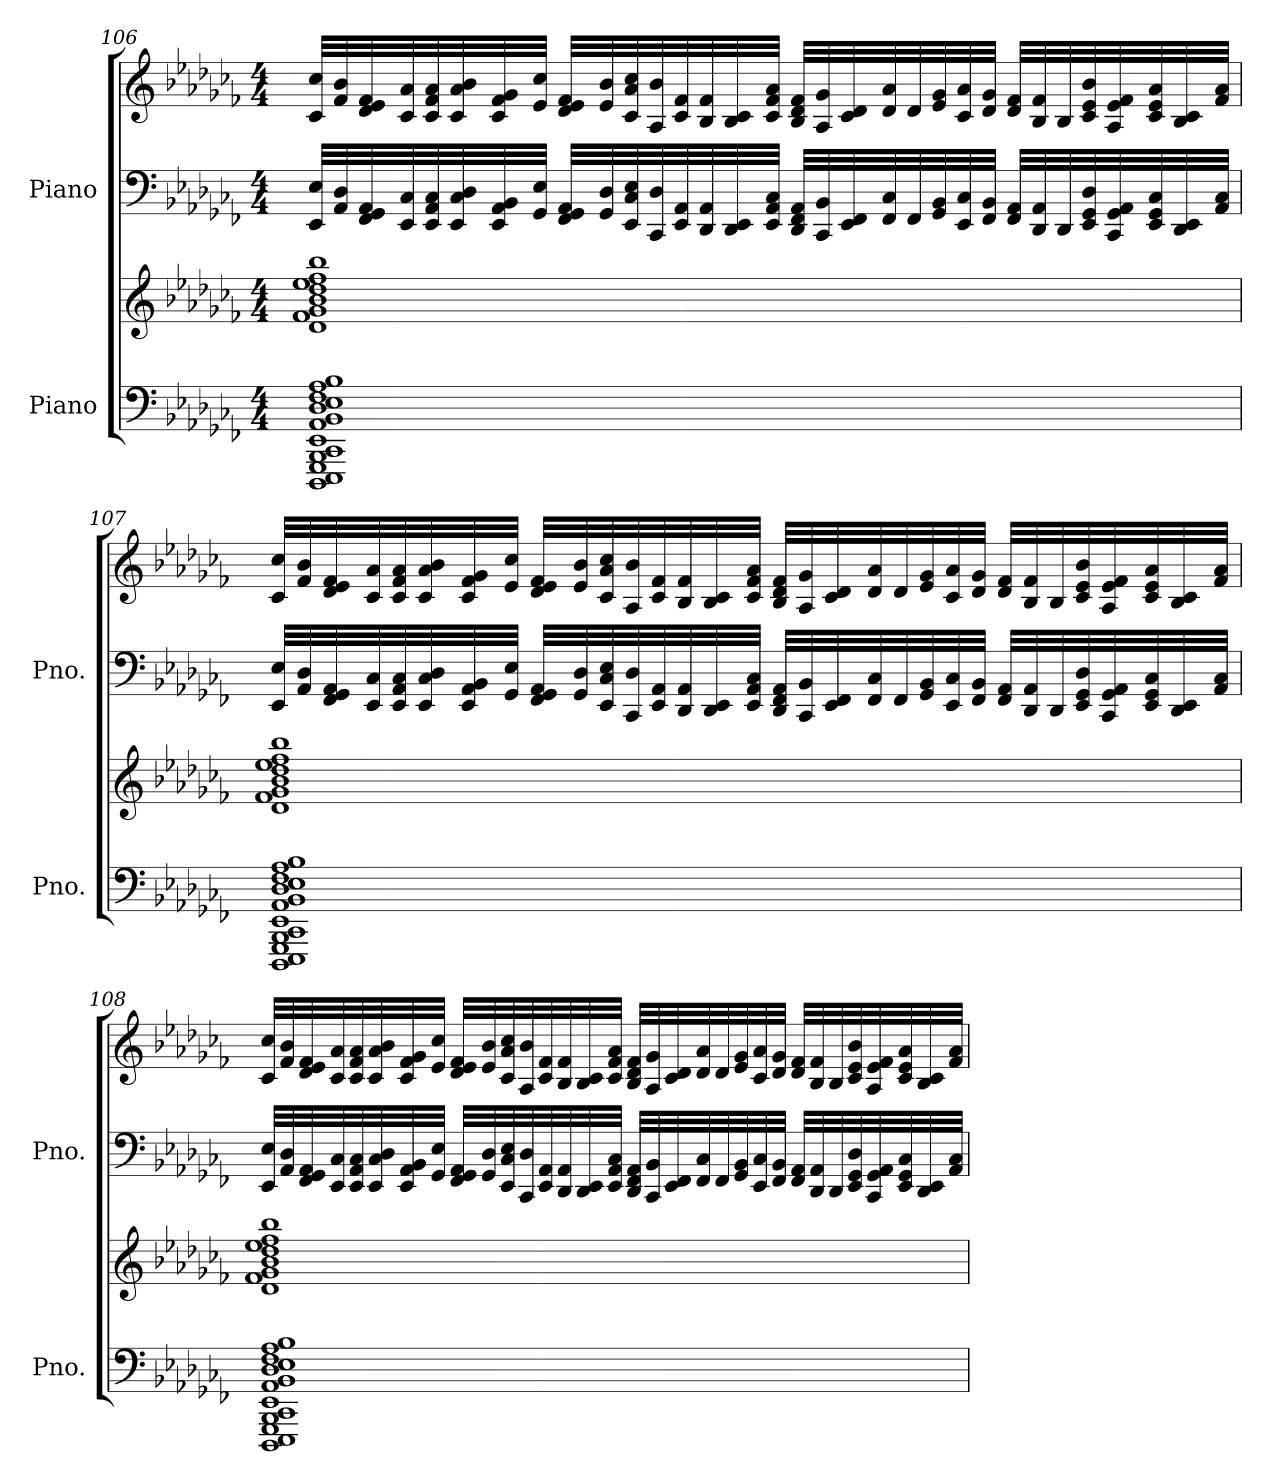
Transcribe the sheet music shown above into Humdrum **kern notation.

**kern	**kern	**kern	**kern
*part2	*part2	*part1	*part1
*staff4	*staff3	*staff2	*staff1
*I"Piano	*	*I"Piano	*
*I'Pno.	*	*I'Pno.	*
!!LO:LB:g=z
*clefF4	*clefG2	*clefF4	*clefG2
*ITrd14c24	*ITrd14c24	*ITrd-21c-36	*ITrd-21c-36
*k[b-e-a-d-g-c-f-]	*k[b-e-a-d-g-c-f-]	*k[b-e-a-d-g-c-f-]	*k[b-e-a-d-g-c-f-]
*M4/4	*M4/4	*M4/4	*M4/4
=106	=106	=106	=106
1DDDDD- 1EEEEE- 1GGGGG- 1BBBBB- 1CCCC- 1EEEE- 1AAAA- 1BBBB- 1DDD- 1EEE- 1FFF- 1AAA- 1BBB-	1DD- 1FF- 1GG- 1BB- 1D- 1E- 1F- 1B-	32ee-/ 32eee-/LLL	32cccc-/ 32ccccc-/LLL
.	.	32aa-/ 32ddd-/	32ffff-/ 32bbbb-/
.	.	32ff-/ 32gg-/ 32aa-/	32dddd-/ 32eeee-/ 32ffff-/
.	.	32ee-/ 32ccc-/	32cccc-/ 32aaaa-/
.	.	32ee-/ 32aa-/ 32ccc-/	32cccc-/ 32ffff-/ 32aaaa-/
.	.	32ee-/ 32ccc-/ 32ddd-/	32cccc-/ 32aaaa-/ 32bbbb-/
.	.	32ee-/ 32aa-/ 32bb-/	32cccc-/ 32ffff-/ 32gggg-/
.	.	32gg-/ 32eee-/JJJ	32eeee-/ 32ccccc-/JJJ
.	.	32ff-/ 32gg-/ 32aa-/LLL	32dddd-/ 32eeee-/ 32ffff-/LLL
.	.	32gg-/ 32ddd-/	32eeee-/ 32bbbb-/
.	.	32ee-/ 32ccc-/ 32eee-/	32cccc-/ 32aaaa-/ 32ccccc-/
.	.	32cc-/ 32ddd-/	32aaa-/ 32bbbb-/
.	.	32ee-/ 32aa-/	32cccc-/ 32ffff-/
.	.	32dd-/ 32aa-/	32bbb-/ 32ffff-/
.	.	32dd-/ 32ee-/	32bbb-/ 32cccc-/
.	.	32ee-/ 32aa-/ 32ccc-/JJJ	32cccc-/ 32ffff-/ 32aaaa-/JJJ
.	.	32dd-/ 32ff-/ 32aa-/LLL	32bbb-/ 32dddd-/ 32ffff-/LLL
.	.	32cc-/ 32bb-/	32aaa-/ 32gggg-/
.	.	32ee-/ 32ff-/	32cccc-/ 32dddd-/
.	.	32ff-/ 32ccc-/	32dddd-/ 32aaaa-/
.	.	32ff-/	32dddd-/
.	.	32gg-/ 32bb-/	32eeee-/ 32gggg-/
.	.	32ee-/ 32ccc-/	32cccc-/ 32aaaa-/
.	.	32ff-/ 32bb-/JJJ	32dddd-/ 32gggg-/JJJ
.	.	32ff-/ 32aa-/LLL	32dddd-/ 32ffff-/LLL
.	.	32dd-/ 32aa-/	32bbb-/ 32ffff-/
.	.	32dd-/	32bbb-/
.	.	32ee-/ 32gg-/ 32ddd-/	32cccc-/ 32eeee-/ 32bbbb-/
.	.	32cc-/ 32gg-/ 32aa-/	32aaa-/ 32eeee-/ 32ffff-/
.	.	32ee-/ 32gg-/ 32ccc-/	32cccc-/ 32eeee-/ 32aaaa-/
.	.	32dd-/ 32ee-/	32bbb-/ 32cccc-/
.	.	32aa-/ 32ccc-/JJJ	32ffff-/ 32aaaa-/JJJ
!!LO:LB:g=z
=107	=107	=107	=107
1DDDDD- 1EEEEE- 1GGGGG- 1BBBBB- 1CCCC- 1EEEE- 1AAAA- 1BBBB- 1DDD- 1EEE- 1FFF- 1AAA- 1BBB-	1DD- 1FF- 1GG- 1BB- 1D- 1E- 1F- 1B-	32ee-/ 32eee-/LLL	32cccc-/ 32ccccc-/LLL
.	.	32aa-/ 32ddd-/	32ffff-/ 32bbbb-/
.	.	32ff-/ 32gg-/ 32aa-/	32dddd-/ 32eeee-/ 32ffff-/
.	.	32ee-/ 32ccc-/	32cccc-/ 32aaaa-/
.	.	32ee-/ 32aa-/ 32ccc-/	32cccc-/ 32ffff-/ 32aaaa-/
.	.	32ee-/ 32ccc-/ 32ddd-/	32cccc-/ 32aaaa-/ 32bbbb-/
.	.	32ee-/ 32aa-/ 32bb-/	32cccc-/ 32ffff-/ 32gggg-/
.	.	32gg-/ 32eee-/JJJ	32eeee-/ 32ccccc-/JJJ
.	.	32ff-/ 32gg-/ 32aa-/LLL	32dddd-/ 32eeee-/ 32ffff-/LLL
.	.	32gg-/ 32ddd-/	32eeee-/ 32bbbb-/
.	.	32ee-/ 32ccc-/ 32eee-/	32cccc-/ 32aaaa-/ 32ccccc-/
.	.	32cc-/ 32ddd-/	32aaa-/ 32bbbb-/
.	.	32ee-/ 32aa-/	32cccc-/ 32ffff-/
.	.	32dd-/ 32aa-/	32bbb-/ 32ffff-/
.	.	32dd-/ 32ee-/	32bbb-/ 32cccc-/
.	.	32ee-/ 32aa-/ 32ccc-/JJJ	32cccc-/ 32ffff-/ 32aaaa-/JJJ
.	.	32dd-/ 32ff-/ 32aa-/LLL	32bbb-/ 32dddd-/ 32ffff-/LLL
.	.	32cc-/ 32bb-/	32aaa-/ 32gggg-/
.	.	32ee-/ 32ff-/	32cccc-/ 32dddd-/
.	.	32ff-/ 32ccc-/	32dddd-/ 32aaaa-/
.	.	32ff-/	32dddd-/
.	.	32gg-/ 32bb-/	32eeee-/ 32gggg-/
.	.	32ee-/ 32ccc-/	32cccc-/ 32aaaa-/
.	.	32ff-/ 32bb-/JJJ	32dddd-/ 32gggg-/JJJ
.	.	32ff-/ 32aa-/LLL	32dddd-/ 32ffff-/LLL
.	.	32dd-/ 32aa-/	32bbb-/ 32ffff-/
.	.	32dd-/	32bbb-/
.	.	32ee-/ 32gg-/ 32ddd-/	32cccc-/ 32eeee-/ 32bbbb-/
.	.	32cc-/ 32gg-/ 32aa-/	32aaa-/ 32eeee-/ 32ffff-/
.	.	32ee-/ 32gg-/ 32ccc-/	32cccc-/ 32eeee-/ 32aaaa-/
.	.	32dd-/ 32ee-/	32bbb-/ 32cccc-/
.	.	32aa-/ 32ccc-/JJJ	32ffff-/ 32aaaa-/JJJ
!!LO:PB:g=z
=108	=108	=108	=108
1DDDDD- 1EEEEE- 1GGGGG- 1BBBBB- 1CCCC- 1EEEE- 1AAAA- 1BBBB- 1DDD- 1EEE- 1FFF- 1AAA- 1BBB-	1DD- 1FF- 1GG- 1BB- 1D- 1E- 1F- 1B-	32ee-/ 32eee-/LLL	32cccc-/ 32ccccc-/LLL
.	.	32aa-/ 32ddd-/	32ffff-/ 32bbbb-/
.	.	32ff-/ 32gg-/ 32aa-/	32dddd-/ 32eeee-/ 32ffff-/
.	.	32ee-/ 32ccc-/	32cccc-/ 32aaaa-/
.	.	32ee-/ 32aa-/ 32ccc-/	32cccc-/ 32ffff-/ 32aaaa-/
.	.	32ee-/ 32ccc-/ 32ddd-/	32cccc-/ 32aaaa-/ 32bbbb-/
.	.	32ee-/ 32aa-/ 32bb-/	32cccc-/ 32ffff-/ 32gggg-/
.	.	32gg-/ 32eee-/JJJ	32eeee-/ 32ccccc-/JJJ
.	.	32ff-/ 32gg-/ 32aa-/LLL	32dddd-/ 32eeee-/ 32ffff-/LLL
.	.	32gg-/ 32ddd-/	32eeee-/ 32bbbb-/
.	.	32ee-/ 32ccc-/ 32eee-/	32cccc-/ 32aaaa-/ 32ccccc-/
.	.	32cc-/ 32ddd-/	32aaa-/ 32bbbb-/
.	.	32ee-/ 32aa-/	32cccc-/ 32ffff-/
.	.	32dd-/ 32aa-/	32bbb-/ 32ffff-/
.	.	32dd-/ 32ee-/	32bbb-/ 32cccc-/
.	.	32ee-/ 32aa-/ 32ccc-/JJJ	32cccc-/ 32ffff-/ 32aaaa-/JJJ
.	.	32dd-/ 32ff-/ 32aa-/LLL	32bbb-/ 32dddd-/ 32ffff-/LLL
.	.	32cc-/ 32bb-/	32aaa-/ 32gggg-/
.	.	32ee-/ 32ff-/	32cccc-/ 32dddd-/
.	.	32ff-/ 32ccc-/	32dddd-/ 32aaaa-/
.	.	32ff-/	32dddd-/
.	.	32gg-/ 32bb-/	32eeee-/ 32gggg-/
.	.	32ee-/ 32ccc-/	32cccc-/ 32aaaa-/
.	.	32ff-/ 32bb-/JJJ	32dddd-/ 32gggg-/JJJ
.	.	32ff-/ 32aa-/LLL	32dddd-/ 32ffff-/LLL
.	.	32dd-/ 32aa-/	32bbb-/ 32ffff-/
.	.	32dd-/	32bbb-/
.	.	32ee-/ 32gg-/ 32ddd-/	32cccc-/ 32eeee-/ 32bbbb-/
.	.	32cc-/ 32gg-/ 32aa-/	32aaa-/ 32eeee-/ 32ffff-/
.	.	32ee-/ 32gg-/ 32ccc-/	32cccc-/ 32eeee-/ 32aaaa-/
.	.	32dd-/ 32ee-/	32bbb-/ 32cccc-/
.	.	32aa-/ 32ccc-/JJJ	32ffff-/ 32aaaa-/JJJ
=	=	=	=
*-	*-	*-	*-
